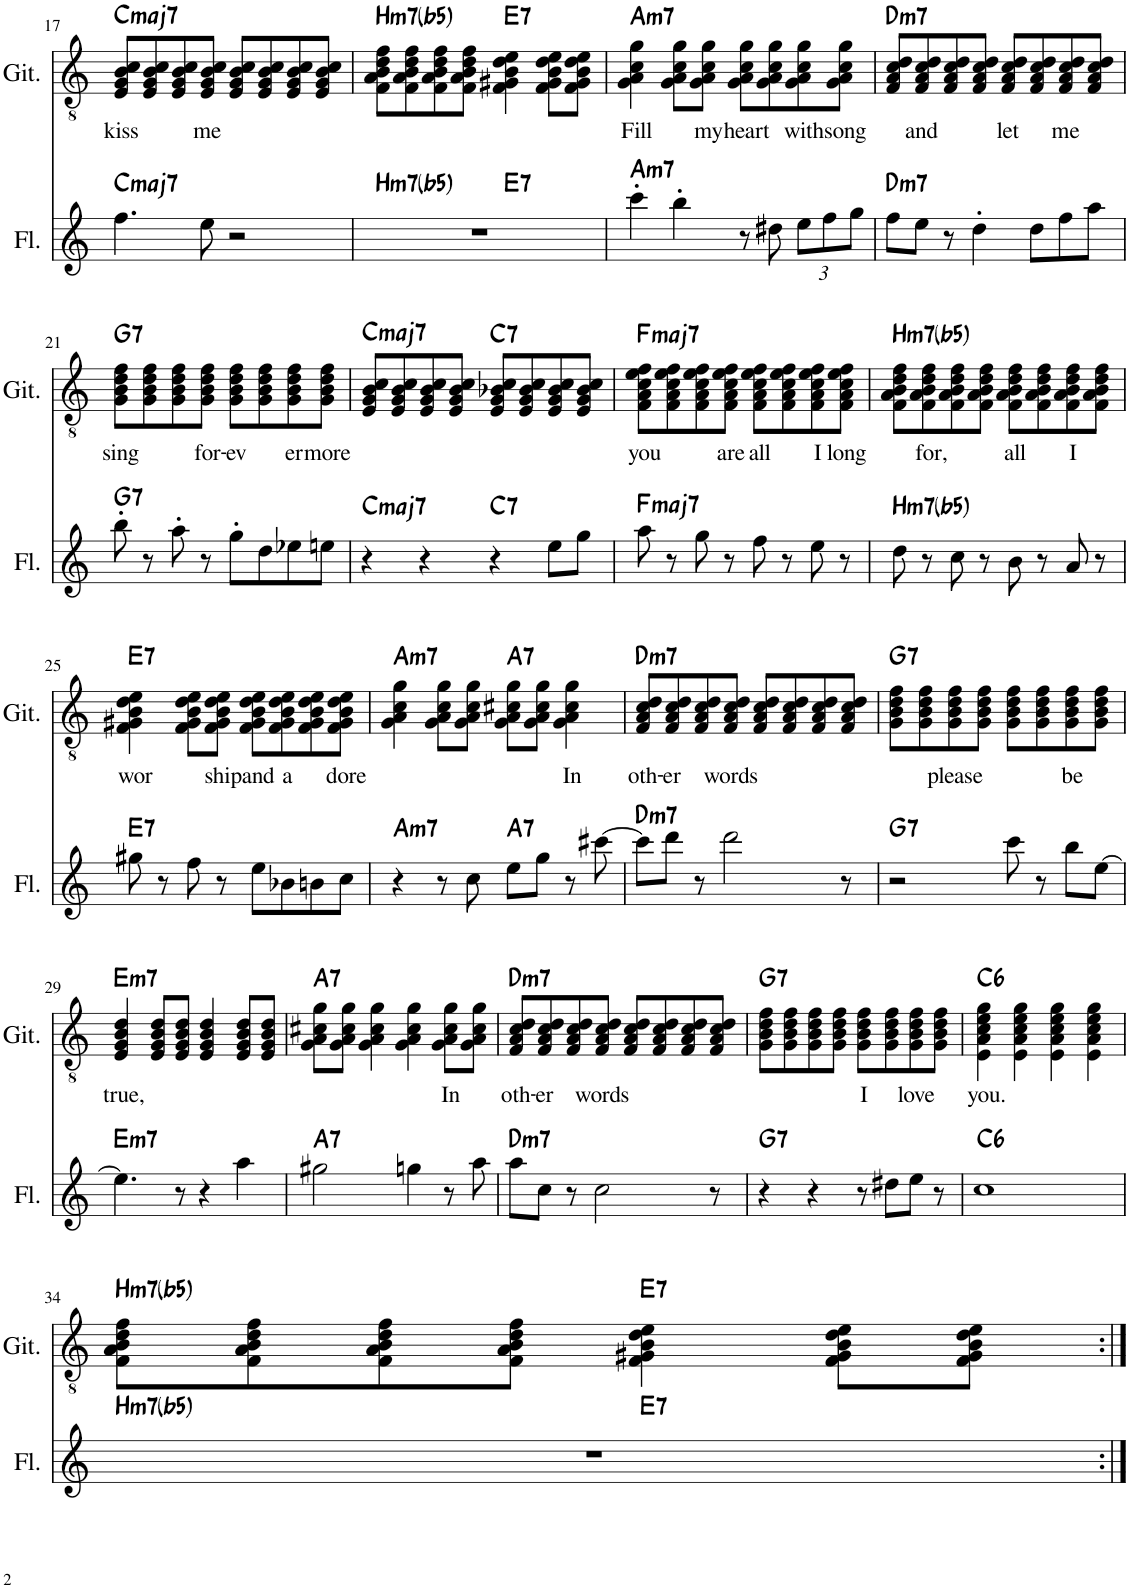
**kern	**harte	**kern	**text	**harte
*part2	*part2	*part1	*part1	*part1
*staff2	*	*staff1	*staff1	*
*I"Flöte	*	*I"Gitarre	*	*
*I'Fl.	*	*I'Git.	*	*
!!LO:PB:g=z
*clefG2	*	*clefGv2	*	*
*k[]	*	*k[]	*	*
*M4/4	*	*M4/4	*	*
=17	=17	=17	=17	=17
!	!LO:H:kt=maj7	!	!LO:LY:b	!LO:H:kt=maj7
4.ff\	C:maj7	8E/ 8G/ 8B/ 8c/L	kiss	C:maj7
.	.	8E/ 8G/ 8B/ 8c/	.	.
.	.	8E/ 8G/ 8B/ 8c/	.	.
!	!	!	!LO:LY:b	!
8ee\	.	8E/ 8G/ 8B/ 8c/J	me	.
2r	.	8E/ 8G/ 8B/ 8c/L	.	.
.	.	8E/ 8G/ 8B/ 8c/	.	.
.	.	8E/ 8G/ 8B/ 8c/	.	.
.	.	8E/ 8G/ 8B/ 8c/J	.	.
=18	=18	=18	=18	=18
!	!LO:H:kt=Hm7(b5)	!	!	!LO:H:kt=Hm7(b5)
*^	*	*	*	*
1r	2ryy	N	8F\ 8A\ 8B\ 8d\ 8f\L	.	N
.	.	.	8F\ 8A\ 8B\ 8d\ 8f\	.	.
.	.	.	8F\ 8A\ 8B\ 8d\ 8f\	.	.
.	.	.	8F\ 8A\ 8B\ 8d\ 8f\J	.	.
!	!	!LO:H:kt=7	!	!	!LO:H:kt=7
.	2ryy	E:7	4F\ 4G#X\ 4B\ 4d\ 4e\	.	E:7
.	.	.	8F\ 8G#\ 8B\ 8d\ 8e\L	.	.
.	.	.	8F\ 8G#\ 8B\ 8d\ 8e\J	.	.
=19	=19	=19	=19	=19	=19
!	!	!LO:H:kt=m7	!	!LO:LY:b	!LO:H:kt=m7
*v	*v	*	*	*	*
4ccc'\	A:min7	4G\ 4A\ 4c\ 4g\	Fill	A:min7
4bb'\	.	8G\ 8A\ 8c\ 8g\L	.	.
!	!	!	!LO:LY:b	!
.	.	8G\ 8A\ 8c\ 8g\J	my	.
!	!	!	!LO:LY:b	!
8r	.	8G\ 8A\ 8c\ 8g\L	heart	.
8dd#X\	.	8G\ 8A\ 8c\ 8g\	.	.
*Xbrackettup	*	*	*	*
!	!	!	!LO:LY:b	!
12ee\L	.	8G\ 8A\ 8c\ 8g\	with	.
12ff\	.	.	.	.
!	!	!	!LO:LY:b	!
.	.	8G\ 8A\ 8c\ 8g\J	song	.
12gg\J	.	.	.	.
=20	=20	=20	=20	=20
!	!LO:H:kt=m7	!	!	!LO:H:kt=m7
8ff\L	D:min7	8F/ 8A/ 8c/ 8d/L	.	D:min7
!	!	!	!LO:LY:b	!
8ee\J	.	8F/ 8A/ 8c/ 8d/	and	.
8r	.	8F/ 8A/ 8c/ 8d/	.	.
4dd'\	.	8F/ 8A/ 8c/ 8d/J	.	.
!	!	!	!LO:LY:b	!
.	.	8F/ 8A/ 8c/ 8d/L	let	.
8dd\L	.	8F/ 8A/ 8c/ 8d/	.	.
!	!	!	!LO:LY:b	!
8ff\	.	8F/ 8A/ 8c/ 8d/	me	.
8aa\J	.	8F/ 8A/ 8c/ 8d/J	.	.
!!LO:LB:g=z
=21	=21	=21	=21	=21
!	!LO:H:kt=7	!	!LO:LY:b	!LO:H:kt=7
8bb'\	G:7	8G\ 8B\ 8d\ 8f\L	sing	G:7
8r	.	8G\ 8B\ 8d\ 8f\	.	.
8aa'\	.	8G\ 8B\ 8d\ 8f\	.	.
!	!	!	!LO:LY:b	!
8r	.	8G\ 8B\ 8d\ 8f\J	for-	.
!	!	!	!LO:LY:b	!
8gg'\L	.	8G\ 8B\ 8d\ 8f\L	-ev	.
8dd\	.	8G\ 8B\ 8d\ 8f\	.	.
!	!	!	!LO:LY:b	!
8ee-X\	.	8G\ 8B\ 8d\ 8f\	er	.
!	!	!	!LO:LY:b	!
8een\J	.	8G\ 8B\ 8d\ 8f\J	more	.
=22	=22	=22	=22	=22
!	!LO:H:kt=maj7	!	!	!LO:H:kt=maj7
4r	C:maj7	8E/ 8G/ 8B/ 8c/L	.	C:maj7
.	.	8E/ 8G/ 8B/ 8c/	.	.
4r	.	8E/ 8G/ 8B/ 8c/	.	.
.	.	8E/ 8G/ 8B/ 8c/J	.	.
!	!LO:H:kt=7	!	!	!LO:H:kt=7
4r	C:7	8E/ 8G/ 8B-X/ 8c/L	.	C:7
.	.	8E/ 8G/ 8B-/ 8c/	.	.
8ee\L	.	8E/ 8G/ 8B-/ 8c/	.	.
8gg\J	.	8E/ 8G/ 8B-/ 8c/J	.	.
=23	=23	=23	=23	=23
!	!LO:H:kt=maj7	!	!LO:LY:b	!LO:H:kt=maj7
8aa\	F:maj7	8F\ 8A\ 8c\ 8e\ 8f\L	you	F:maj7
8r	.	8F\ 8A\ 8c\ 8e\ 8f\	.	.
8gg\	.	8F\ 8A\ 8c\ 8e\ 8f\	.	.
!	!	!	!LO:LY:b	!
8r	.	8F\ 8A\ 8c\ 8e\ 8f\J	are	.
!	!	!	!LO:LY:b	!
8ff\	.	8F\ 8A\ 8c\ 8e\ 8f\L	all	.
8r	.	8F\ 8A\ 8c\ 8e\ 8f\	.	.
!	!	!	!LO:LY:b	!
8ee\	.	8F\ 8A\ 8c\ 8e\ 8f\	I	.
!	!	!	!LO:LY:b	!
8r	.	8F\ 8A\ 8c\ 8e\ 8f\J	long	.
=24	=24	=24	=24	=24
!	!LO:H:kt=Hm7(b5)	!	!	!LO:H:kt=Hm7(b5)
8dd\	N	8F\ 8A\ 8B\ 8d\ 8f\L	.	N
!	!	!	!LO:LY:b	!
8r	.	8F\ 8A\ 8B\ 8d\ 8f\	for,	.
8cc\	.	8F\ 8A\ 8B\ 8d\ 8f\	.	.
8r	.	8F\ 8A\ 8B\ 8d\ 8f\J	.	.
!	!	!	!LO:LY:b	!
8b\	.	8F\ 8A\ 8B\ 8d\ 8f\L	all	.
8r	.	8F\ 8A\ 8B\ 8d\ 8f\	.	.
!	!	!	!LO:LY:b	!
8a/	.	8F\ 8A\ 8B\ 8d\ 8f\	I	.
8r	.	8F\ 8A\ 8B\ 8d\ 8f\J	.	.
!!LO:LB:g=z
=25	=25	=25	=25	=25
!	!LO:H:kt=7	!	!LO:LY:b	!LO:H:kt=7
8gg#X\	E:7	4F\ 4G#X\ 4B\ 4d\ 4e\	wor	E:7
8r	.	.	.	.
8ff\	.	8F\ 8G#\ 8B\ 8d\ 8e\L	.	.
!	!	!	!LO:LY:b	!
8r	.	8F\ 8G#\ 8B\ 8d\ 8e\J	ship	.
!	!	!	!LO:LY:b	!
8ee\L	.	8F\ 8G#\ 8B\ 8d\ 8e\L	and	.
!	!	!	!LO:LY:b	!
8b-X\	.	8F\ 8G#\ 8B\ 8d\ 8e\	a	.
8bn\	.	8F\ 8G#\ 8B\ 8d\ 8e\	.	.
!	!	!	!LO:LY:b	!
8cc\J	.	8F\ 8G#\ 8B\ 8d\ 8e\J	dore	.
=26	=26	=26	=26	=26
!	!LO:H:kt=m7	!	!	!LO:H:kt=m7
4r	A:min7	4G\ 4A\ 4c\ 4g\	.	A:min7
8r	.	8G\ 8A\ 8c\ 8g\L	.	.
8cc\	.	8G\ 8A\ 8c\ 8g\J	.	.
!	!LO:H:kt=7	!	!	!LO:H:kt=7
8ee\L	A:7	8G\ 8A\ 8c#X\ 8g\L	.	A:7
8gg\J	.	8G\ 8A\ 8c#\ 8g\J	.	.
!	!	!	!LO:LY:b	!
8r	.	4G\ 4A\ 4c#\ 4g\	In	.
[8ccc#X\	.	.	.	.
=27	=27	=27	=27	=27
!	!LO:H:kt=m7	!	!LO:LY:b	!LO:H:kt=m7
8ccc#\L]	D:min7	8F/ 8A/ 8c/ 8d/L	oth-	D:min7
!	!	!	!LO:LY:b	!
8ddd\J	.	8F/ 8A/ 8c/ 8d/	-er	.
8r	.	8F/ 8A/ 8c/ 8d/	.	.
!	!	!	!LO:LY:b	!
2ddd\	.	8F/ 8A/ 8c/ 8d/J	words	.
.	.	8F/ 8A/ 8c/ 8d/L	.	.
.	.	8F/ 8A/ 8c/ 8d/	.	.
.	.	8F/ 8A/ 8c/ 8d/	.	.
8r	.	8F/ 8A/ 8c/ 8d/J	.	.
=28	=28	=28	=28	=28
!	!LO:H:kt=7	!	!	!LO:H:kt=7
2r	G:7	8G\ 8B\ 8d\ 8f\L	.	G:7
.	.	8G\ 8B\ 8d\ 8f\	.	.
!	!	!	!LO:LY:b	!
.	.	8G\ 8B\ 8d\ 8f\	please	.
.	.	8G\ 8B\ 8d\ 8f\J	.	.
8ccc\	.	8G\ 8B\ 8d\ 8f\L	.	.
8r	.	8G\ 8B\ 8d\ 8f\	.	.
!	!	!	!LO:LY:b	!
8bb\L	.	8G\ 8B\ 8d\ 8f\	be	.
[8ee\J	.	8G\ 8B\ 8d\ 8f\J	.	.
!!LO:LB:g=z
=29	=29	=29	=29	=29
!	!LO:H:kt=m7	!	!LO:LY:b	!LO:H:kt=m7
4.ee\]	E:min7	4E/ 4G/ 4B/ 4d/	true,	E:min7
.	.	8E/ 8G/ 8B/ 8d/L	.	.
8r	.	8E/ 8G/ 8B/ 8d/J	.	.
4r	.	4E/ 4G/ 4B/ 4d/	.	.
4aa\	.	8E/ 8G/ 8B/ 8d/L	.	.
.	.	8E/ 8G/ 8B/ 8d/J	.	.
=30	=30	=30	=30	=30
!	!LO:H:kt=7	!	!	!LO:H:kt=7
2gg#X\	A:7	8G\ 8A\ 8c#X\ 8g\L	.	A:7
.	.	8G\ 8A\ 8c#\ 8g\J	.	.
.	.	4G\ 4A\ 4c#\ 4g\	.	.
4ggn\	.	4G\ 4A\ 4c#\ 4g\	.	.
!	!	!	!LO:LY:b	!
8r	.	8G\ 8A\ 8c#\ 8g\L	In	.
8aa\	.	8G\ 8A\ 8c#\ 8g\J	.	.
=31	=31	=31	=31	=31
!	!LO:H:kt=m7	!	!LO:LY:b	!LO:H:kt=m7
8aa\L	D:min7	8F/ 8A/ 8c/ 8d/L	oth-	D:min7
!	!	!	!LO:LY:b	!
8cc\J	.	8F/ 8A/ 8c/ 8d/	-er	.
8r	.	8F/ 8A/ 8c/ 8d/	.	.
!	!	!	!LO:LY:b	!
2cc\	.	8F/ 8A/ 8c/ 8d/J	words	.
.	.	8F/ 8A/ 8c/ 8d/L	.	.
.	.	8F/ 8A/ 8c/ 8d/	.	.
.	.	8F/ 8A/ 8c/ 8d/	.	.
8r	.	8F/ 8A/ 8c/ 8d/J	.	.
=32	=32	=32	=32	=32
!	!LO:H:kt=7	!	!	!LO:H:kt=7
4r	G:7	8G\ 8B\ 8d\ 8f\L	.	G:7
.	.	8G\ 8B\ 8d\ 8f\	.	.
4r	.	8G\ 8B\ 8d\ 8f\	.	.
.	.	8G\ 8B\ 8d\ 8f\J	.	.
!	!	!	!LO:LY:b	!
8r	.	8G\ 8B\ 8d\ 8f\L	I	.
8dd#X\L	.	8G\ 8B\ 8d\ 8f\	.	.
!	!	!	!LO:LY:b	!
8ee\J	.	8G\ 8B\ 8d\ 8f\	love	.
8r	.	8G\ 8B\ 8d\ 8f\J	.	.
=33	=33	=33	=33	=33
!	!LO:H:kt=6	!	!LO:LY:b	!LO:H:kt=6
1cc	C:maj6	4E\ 4A\ 4c\ 4e\ 4g\	you.	C:maj6
.	.	4E\ 4A\ 4c\ 4e\ 4g\	.	.
.	.	4E\ 4A\ 4c\ 4e\ 4g\	.	.
.	.	4E\ 4A\ 4c\ 4e\ 4g\	.	.
!!LO:LB:g=z
=34	=34	=34	=34	=34
!	!LO:H:kt=Hm7(b5)	!	!	!LO:H:kt=Hm7(b5)
*^	*	*	*	*
1r	2ryy	N	8F\ 8A\ 8B\ 8d\ 8f\L	.	N
.	.	.	8F\ 8A\ 8B\ 8d\ 8f\	.	.
.	.	.	8F\ 8A\ 8B\ 8d\ 8f\	.	.
.	.	.	8F\ 8A\ 8B\ 8d\ 8f\J	.	.
!	!	!LO:H:kt=7	!	!	!LO:H:kt=7
.	2ryy	E:7	4F\ 4G#X\ 4B\ 4d\ 4e\	.	E:7
.	.	.	8F\ 8G#\ 8B\ 8d\ 8e\L	.	.
.	.	.	8F\ 8G#\ 8B\ 8d\ 8e\J	.	.
*v	*v	*	*	*	*
=:|!	=:|!	=:|!	=:|!	=:|!
*-	*-	*-	*-	*-
